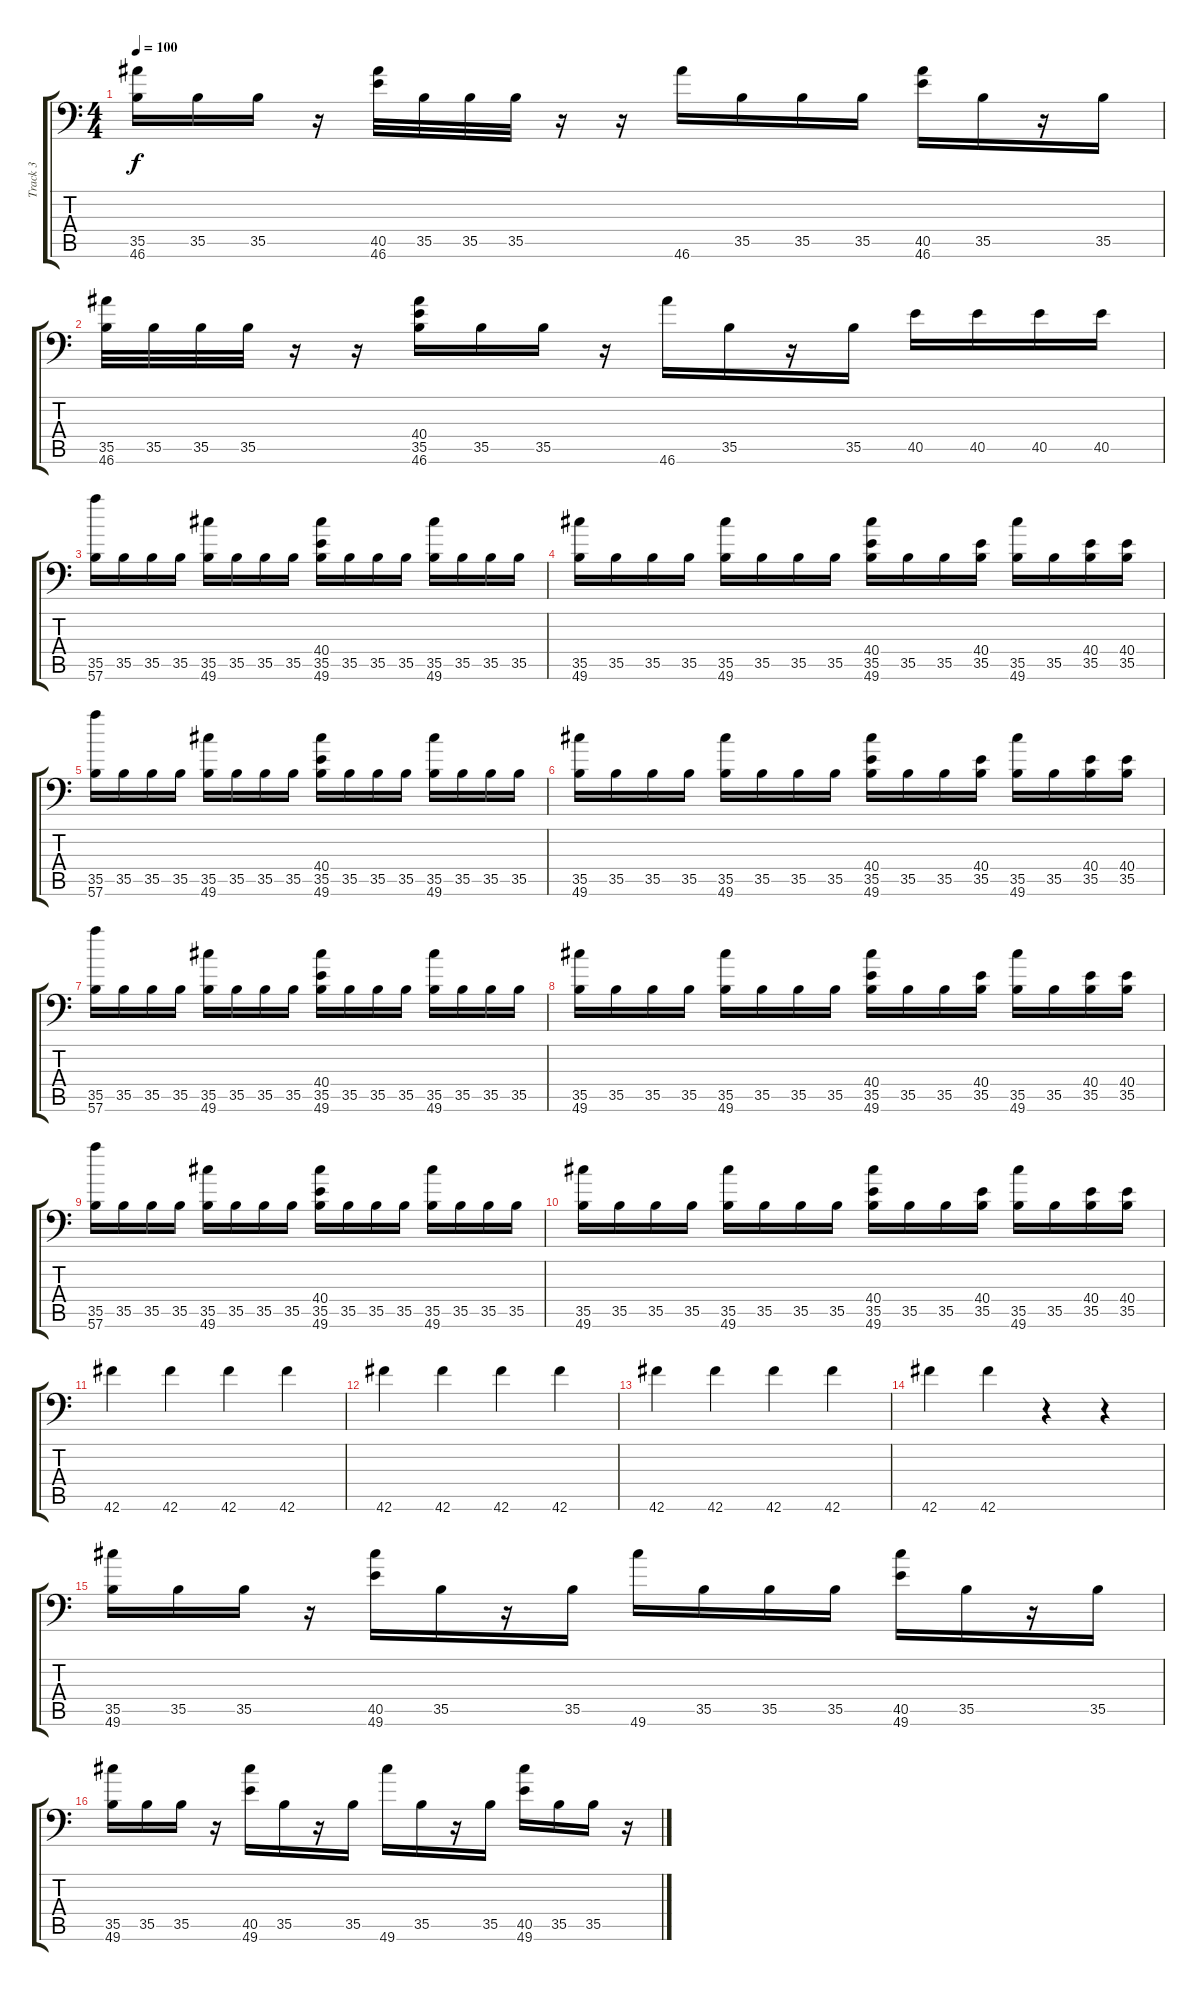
\track ("Track 3" "Track 3") {instrument acousticgrandpiano}
\staff {score tabs}
\tuning (C-1 C-1 C-1 C-1 C-1 C-1) {hide}
\ts (4 4)
\tempo 100
\clef f4
\ks c
(35.5 46.6).16{dy f} 35.5.16 35.5.16 r.16 (40.5 46.6).32 35.5.32 35.5.32 35.5.32 r.16 r.16 46.6.16 35.5.16 35.5.16 35.5.16 (40.5 46.6).16 35.5.16 r.16 35.5.16 |
(35.5 46.6).32 35.5.32 35.5.32 35.5.32 r.16 r.16 (40.4 35.5 46.6).16 35.5.16 35.5.16 r.16 46.6.16 35.5.16 r.16 35.5.16 40.5.16 40.5.16 40.5.16 40.5.16 |
(35.5 57.6).16 35.5.16 35.5.16 35.5.16 (35.5 49.6).16 35.5.16 35.5.16 35.5.16 (40.4 35.5 49.6).16 35.5.16 35.5.16 35.5.16 (35.5 49.6).16 35.5.16 35.5.16 35.5.16 |
(35.5 49.6).16 35.5.16 35.5.16 35.5.16 (35.5 49.6).16 35.5.16 35.5.16 35.5.16 (40.4 35.5 49.6).16 35.5.16 35.5.16 (40.4 35.5).16 (35.5 49.6).16 35.5.16 (40.4 35.5).16 (40.4 35.5).16 |
(35.5 57.6).16 35.5.16 35.5.16 35.5.16 (35.5 49.6).16 35.5.16 35.5.16 35.5.16 (40.4 35.5 49.6).16 35.5.16 35.5.16 35.5.16 (35.5 49.6).16 35.5.16 35.5.16 35.5.16 |
(35.5 49.6).16 35.5.16 35.5.16 35.5.16 (35.5 49.6).16 35.5.16 35.5.16 35.5.16 (40.4 35.5 49.6).16 35.5.16 35.5.16 (40.4 35.5).16 (35.5 49.6).16 35.5.16 (40.4 35.5).16 (40.4 35.5).16 |
(35.5 57.6).16 35.5.16 35.5.16 35.5.16 (35.5 49.6).16 35.5.16 35.5.16 35.5.16 (40.4 35.5 49.6).16 35.5.16 35.5.16 35.5.16 (35.5 49.6).16 35.5.16 35.5.16 35.5.16 |
(35.5 49.6).16 35.5.16 35.5.16 35.5.16 (35.5 49.6).16 35.5.16 35.5.16 35.5.16 (40.4 35.5 49.6).16 35.5.16 35.5.16 (40.4 35.5).16 (35.5 49.6).16 35.5.16 (40.4 35.5).16 (40.4 35.5).16 |
(35.5 57.6).16 35.5.16 35.5.16 35.5.16 (35.5 49.6).16 35.5.16 35.5.16 35.5.16 (40.4 35.5 49.6).16 35.5.16 35.5.16 35.5.16 (35.5 49.6).16 35.5.16 35.5.16 35.5.16 |
(35.5 49.6).16 35.5.16 35.5.16 35.5.16 (35.5 49.6).16 35.5.16 35.5.16 35.5.16 (40.4 35.5 49.6).16 35.5.16 35.5.16 (40.4 35.5).16 (35.5 49.6).16 35.5.16 (40.4 35.5).16 (40.4 35.5).16 |
42.6.4 42.6.4 42.6.4 42.6.4 |
42.6.4 42.6.4 42.6.4 42.6.4 |
42.6.4 42.6.4 42.6.4 42.6.4 |
42.6.4 42.6.4 r.4 r.4 |
(35.5 49.6).16 35.5.16 35.5.16 r.16 (40.5 49.6).16 35.5.16 r.16 35.5.16 49.6.16 35.5.16 35.5.16 35.5.16 (40.5 49.6).16 35.5.16 r.16 35.5.16 |
(35.5 49.6).16 35.5.16 35.5.16 r.16 (40.5 49.6).16 35.5.16 r.16 35.5.16 49.6.16 35.5.16 r.16 35.5.16 (40.5 49.6).16 35.5.16 35.5.16 r.16
